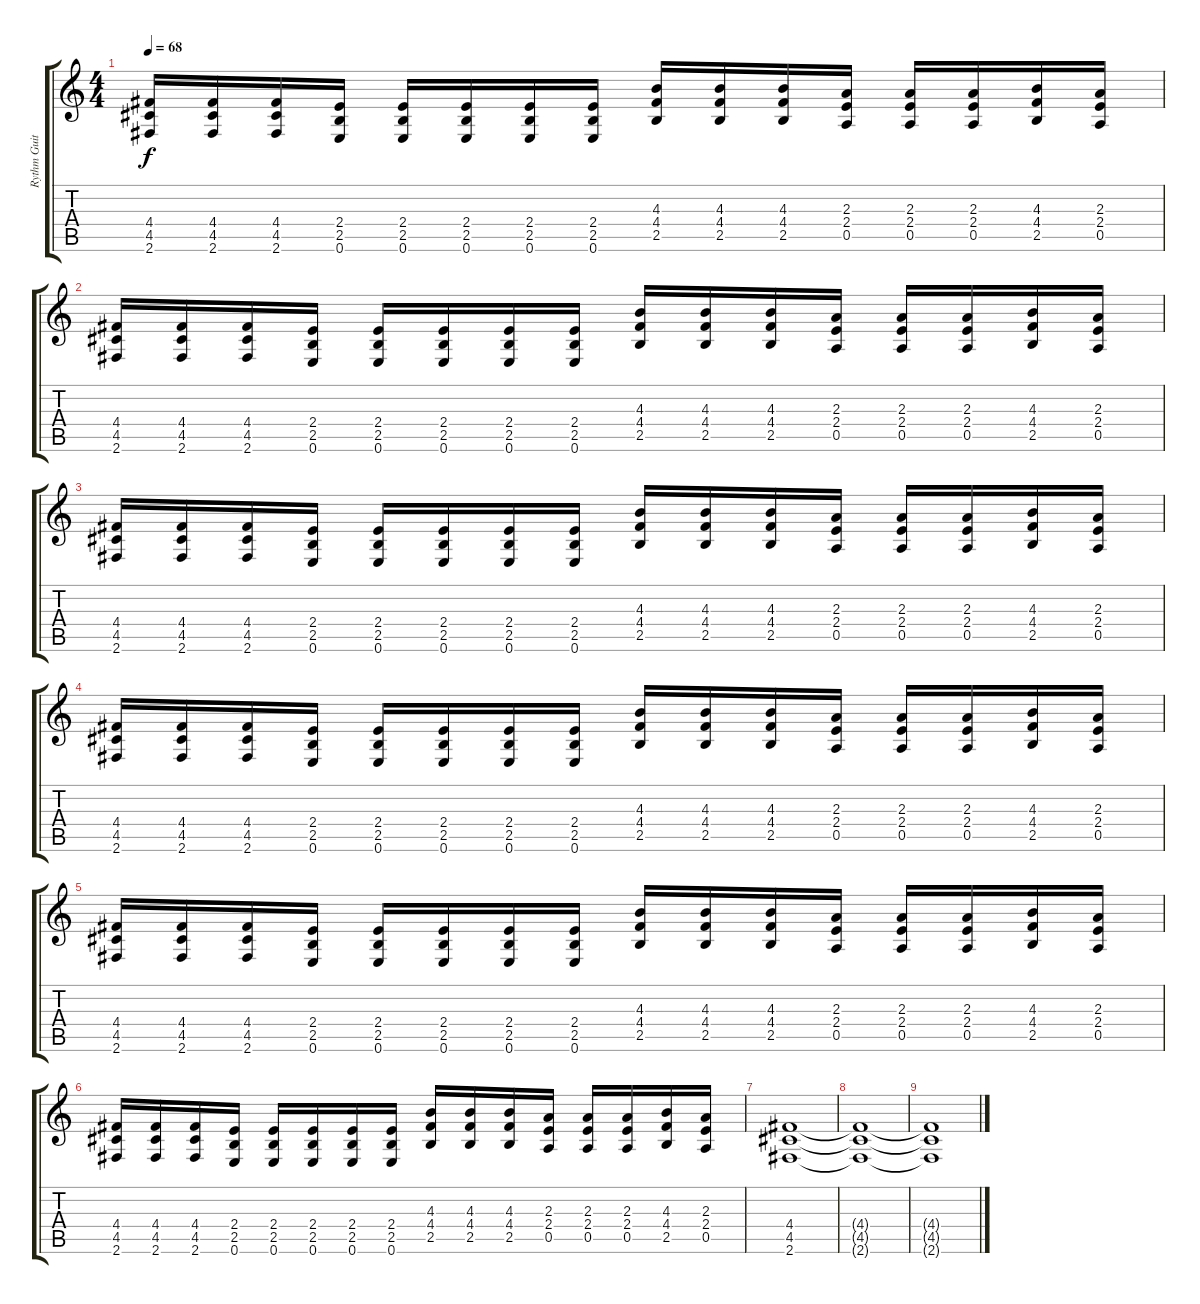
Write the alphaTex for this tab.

\track ("Rythm Guitar" "Rythm Guit") {instrument distortionguitar}
\staff {score tabs}
\tuning (E4 B3 G3 D3 A2 E2) {hide}
\ts (4 4)
\tempo 68
\clef g2
\ks c
(4.4 4.5 2.6).16{dy f} (4.4 4.5 2.6).16 (4.4 4.5 2.6).16 (2.4 2.5 0.6).16 (2.4 2.5 0.6).16 (2.4 2.5 0.6).16 (2.4 2.5 0.6).16 (2.4 2.5 0.6).16 (4.3 4.4 2.5).16 (4.3 4.4 2.5).16 (4.3 4.4 2.5).16 (2.3 2.4 0.5).16 (2.3 2.4 0.5).16 (2.3 2.4 0.5).16 (4.3 4.4 2.5).16 (2.3 2.4 0.5).16 |
(4.4 4.5 2.6).16 (4.4 4.5 2.6).16 (4.4 4.5 2.6).16 (2.4 2.5 0.6).16 (2.4 2.5 0.6).16 (2.4 2.5 0.6).16 (2.4 2.5 0.6).16 (2.4 2.5 0.6).16 (4.3 4.4 2.5).16 (4.3 4.4 2.5).16 (4.3 4.4 2.5).16 (2.3 2.4 0.5).16 (2.3 2.4 0.5).16 (2.3 2.4 0.5).16 (4.3 4.4 2.5).16 (2.3 2.4 0.5).16 |
(4.4 4.5 2.6).16 (4.4 4.5 2.6).16 (4.4 4.5 2.6).16 (2.4 2.5 0.6).16 (2.4 2.5 0.6).16 (2.4 2.5 0.6).16 (2.4 2.5 0.6).16 (2.4 2.5 0.6).16 (4.3 4.4 2.5).16 (4.3 4.4 2.5).16 (4.3 4.4 2.5).16 (2.3 2.4 0.5).16 (2.3 2.4 0.5).16 (2.3 2.4 0.5).16 (4.3 4.4 2.5).16 (2.3 2.4 0.5).16 |
(4.4 4.5 2.6).16 (4.4 4.5 2.6).16 (4.4 4.5 2.6).16 (2.4 2.5 0.6).16 (2.4 2.5 0.6).16 (2.4 2.5 0.6).16 (2.4 2.5 0.6).16 (2.4 2.5 0.6).16 (4.3 4.4 2.5).16 (4.3 4.4 2.5).16 (4.3 4.4 2.5).16 (2.3 2.4 0.5).16 (2.3 2.4 0.5).16 (2.3 2.4 0.5).16 (4.3 4.4 2.5).16 (2.3 2.4 0.5).16 |
(4.4 4.5 2.6).16 (4.4 4.5 2.6).16 (4.4 4.5 2.6).16 (2.4 2.5 0.6).16 (2.4 2.5 0.6).16 (2.4 2.5 0.6).16 (2.4 2.5 0.6).16 (2.4 2.5 0.6).16 (4.3 4.4 2.5).16 (4.3 4.4 2.5).16 (4.3 4.4 2.5).16 (2.3 2.4 0.5).16 (2.3 2.4 0.5).16 (2.3 2.4 0.5).16 (4.3 4.4 2.5).16 (2.3 2.4 0.5).16 |
(4.4 4.5 2.6).16 (4.4 4.5 2.6).16 (4.4 4.5 2.6).16 (2.4 2.5 0.6).16 (2.4 2.5 0.6).16 (2.4 2.5 0.6).16 (2.4 2.5 0.6).16 (2.4 2.5 0.6).16 (4.3 4.4 2.5).16 (4.3 4.4 2.5).16 (4.3 4.4 2.5).16 (2.3 2.4 0.5).16 (2.3 2.4 0.5).16 (2.3 2.4 0.5).16 (4.3 4.4 2.5).16 (2.3 2.4 0.5).16 |
(4.4 4.5 2.6).1{volume 2} |
(4.4{t} 4.5{t} 2.6{t}).1 |
(4.4{t} 4.5{t} 2.6{t}).1
